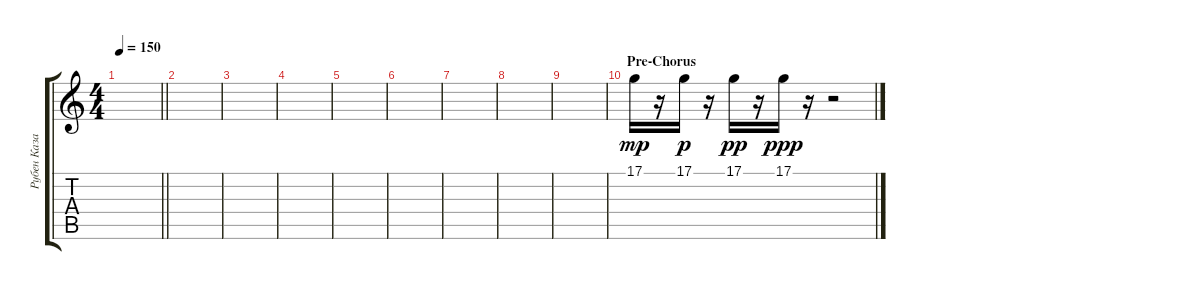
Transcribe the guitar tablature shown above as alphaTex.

\track ("Рубен Казарьян" "Рубен Каза") {instrument fx1rain}
\staff {score tabs}
\tuning (D4 A3 F3 C3 G2 D2) {hide}
\ts (4 4)
\tempo 150
\clef g2
\barLineRight lightlight
\ks c
|
|
|
|
|
|
|
|
|
\section ("" "Pre-Chorus")
17.1.16{dy mp instrument fx1rain} r.16 17.1.16{dy p} r.16 17.1.16{dy pp} r.16 17.1.16{dy ppp} r.16 r.2
